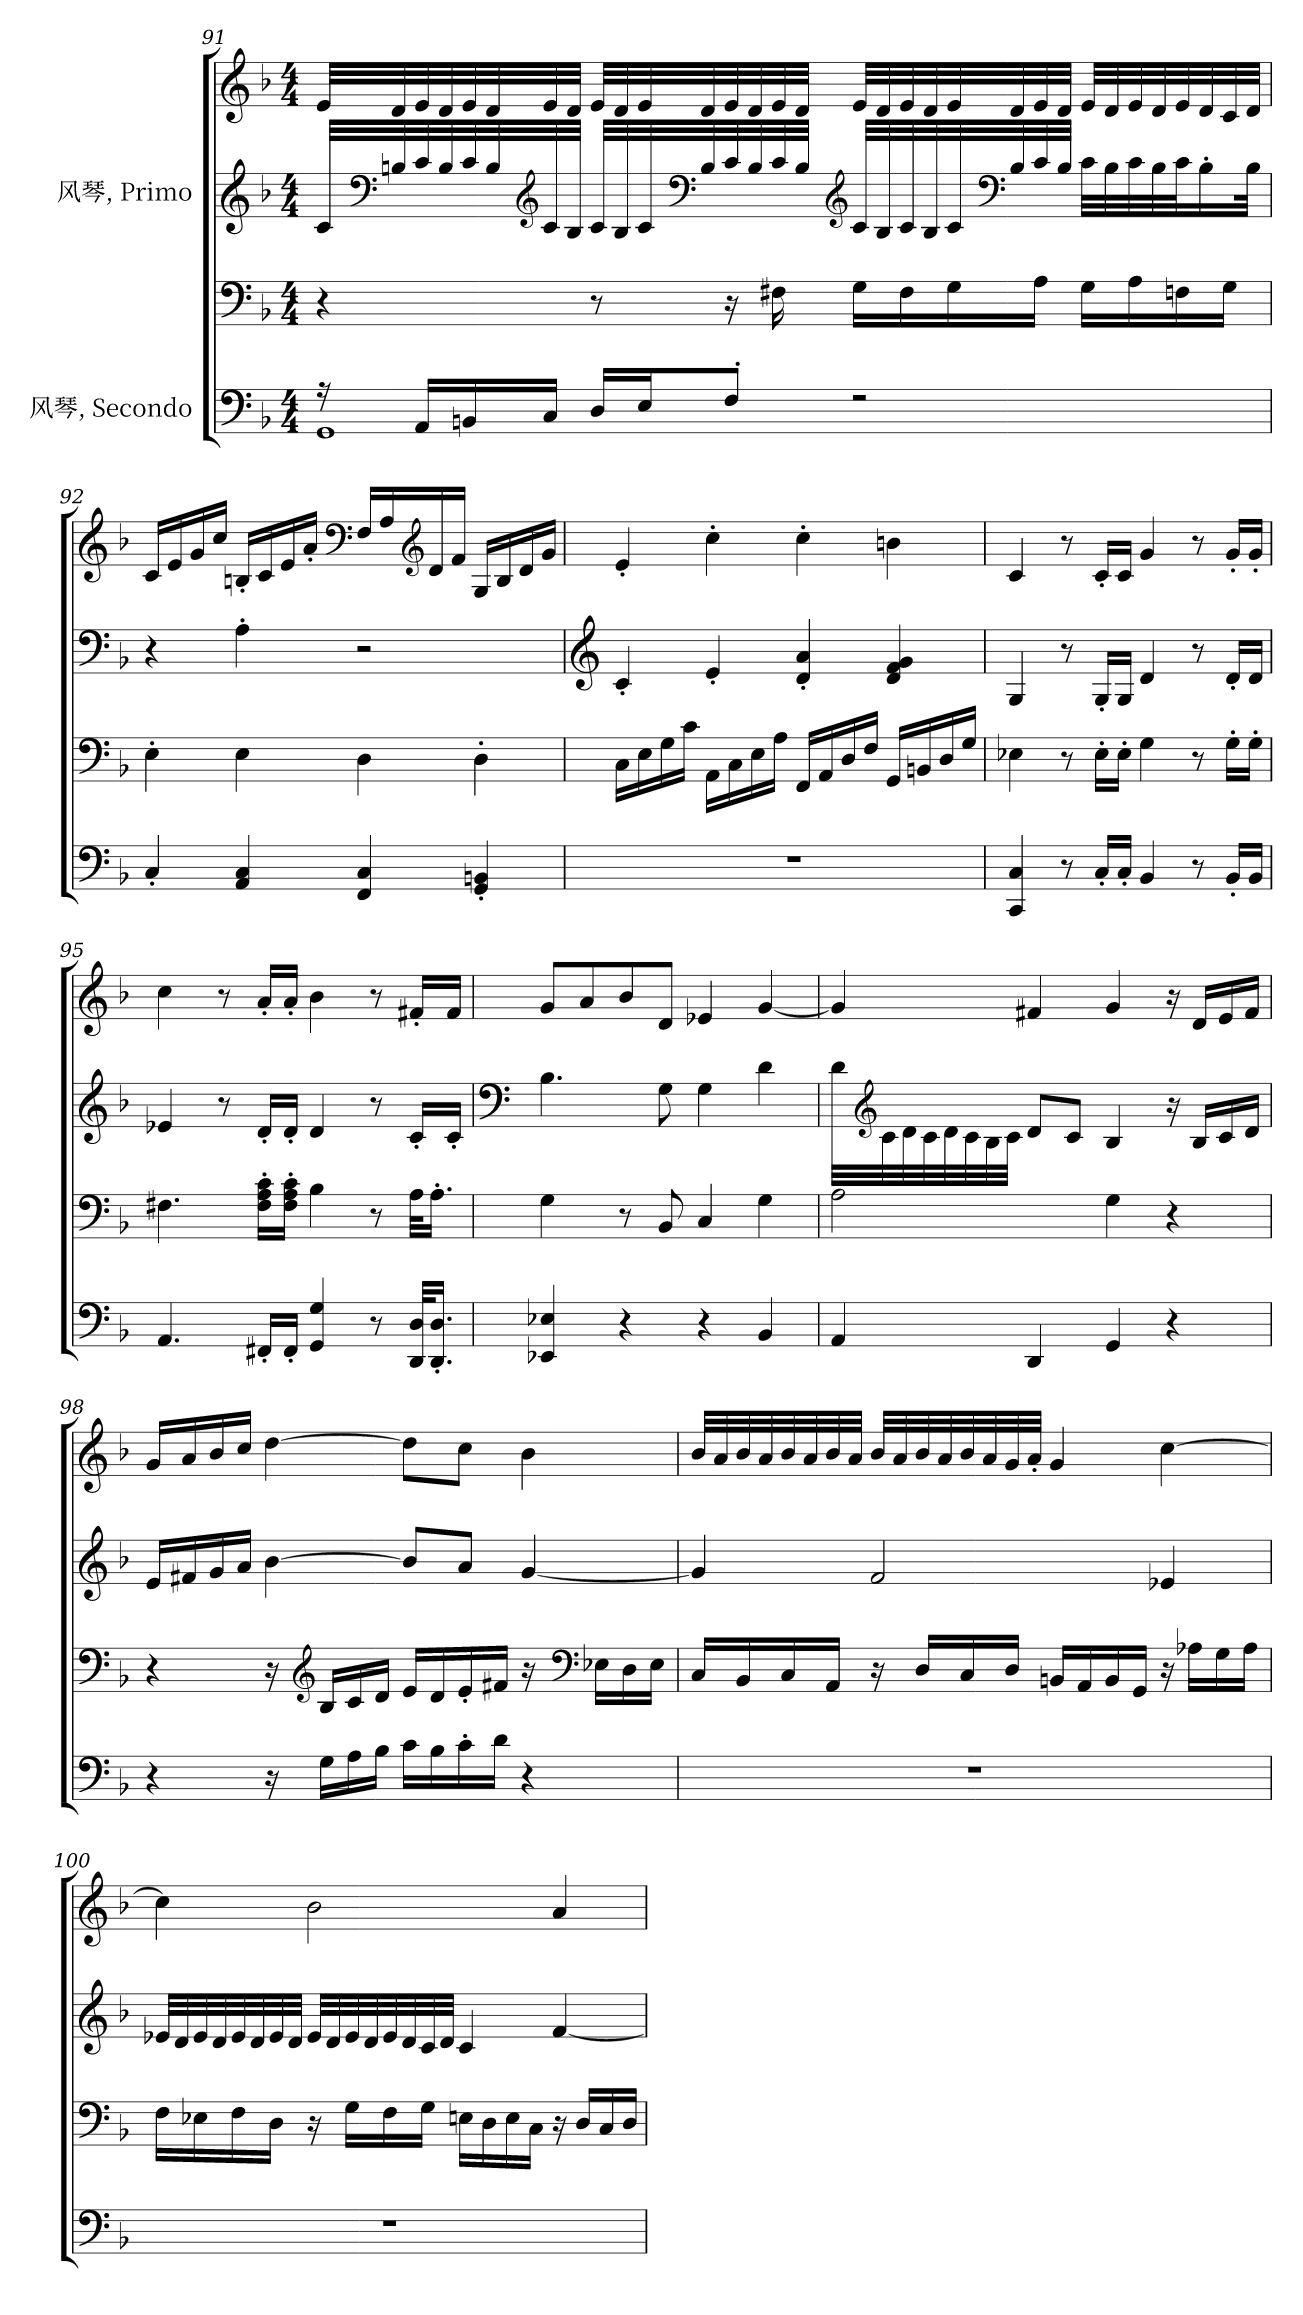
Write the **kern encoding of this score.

**kern	**kern	**kern	**kern
*part2	*part2	*part1	*part1
*staff4	*staff3	*staff2	*staff1
*I"风琴, Secondo	*	*I"风琴, Primo	*
!!LO:PB:g=z
*clefF4	*clefF4	*clefG2	*clefG2
*k[b-]	*k[b-]	*k[b-]	*k[b-]
*M4/4	*M4/4	*M4/4	*M4/4
=91	=91	=91	=91
*^	*	*	*
16r	1GG	4r	32c/LLL	32e/LLL
*	*	*	*clefF4	*
.	.	.	32Bn/	32d/
16AA/LL	.	.	32c/	32e/
.	.	.	32B/	32d/
16BBn/	.	.	32c/	32e/
.	.	.	32B/	32d/
*	*	*	*clefG2	*
16C/JJ	.	.	32c/	32e/
.	.	.	32B/JJJ	32d/JJJ
16D/LL	.	8r	32c/LLL	32e/LLL
.	.	.	32B/	32d/
16E/J	.	.	32c/	32e/
*	*	*	*clefF4	*
.	.	.	32B/	32d/
8F'/J	.	16r	32c/	32e/
.	.	.	32B/	32d/
.	.	16F#X\	32c/	32e/
.	.	.	32B/JJJ	32d/JJJ
*	*	*	*clefG2	*
2r	.	16G\LL	32c/LLL	32e/LLL
.	.	.	32B/	32d/
.	.	16F#\	32c/	32e/
.	.	.	32B/	32d/
.	.	16G\	32c/	32e/
*	*	*	*clefF4	*
.	.	.	32B/	32d/
.	.	16A\JJ	32c/	32e/
.	.	.	32B/JJJ	32d/JJJ
.	.	16G\LL	32c\LLL	32e/LLL
.	.	.	32B\	32d/
.	.	16A\	32c\	32e/
.	.	.	32B\	32d/
.	.	16Fn\	32c\J	32e/
.	.	.	16B'\	32d/
.	.	16G\JJ	.	32c/
.	.	.	32B\JJk	32d/JJJ
*v	*v	*	*	*
!!LO:LB:g=z
=92	=92	=92	=92
4C'/	4E'\	4r	16c/LL
.	.	.	16e/
.	.	.	16g/
.	.	.	16cc/JJ
4AA/ 4C/	4E\	4A'\	16Bn'/LL
.	.	.	16c/
.	.	.	16e/
.	.	.	16a'/JJ
*	*	*	*clefF4
4FF/ 4C/	4D\	2r	16F/LL
.	.	.	16A/
*	*	*	*clefG2
.	.	.	16d/
.	.	.	16f/JJ
4GG/' 4BBn/'	4D'\	.	16G/LL
.	.	.	16B/
.	.	.	16d/
.	.	.	16g/JJ
=93	=93	=93	=93
*	*	*clefG2	*
1r	16C\LL	4c'/	4e'/
.	16E\	.	.
.	16G\	.	.
.	16c\JJ	.	.
.	16AA\LL	4e'/	4cc'\
.	16C\	.	.
.	16E\	.	.
.	16A\JJ	.	.
.	16FF/LL	4d/' 4a/'	4cc'\
.	16AA/	.	.
.	16D/	.	.
.	16F/JJ	.	.
.	16GG/LL	4d/ 4f/ 4g/	4bn\
.	16BBn/	.	.
.	16D/	.	.
.	16G/JJ	.	.
!!LO:LB:g=z
=94	=94	=94	=94
4CC/ 4C/	4E-X\	4G/	4c/
8r	8r	8r	8r
16C'/LL	16E-'\LL	16G'/LL	16c'/LL
16C'/JJ	16E-'\JJ	16G/JJ	16c/JJ
4BB-/	4G\	4d/	4g/
8r	8r	8r	8r
16BB-'/LL	16G'\LL	16d'/LL	16g'/LL
16BB-/JJ	16G'\JJ	16d/JJ	16g'/JJ
=95	=95	=95	=95
4.AA/	4.F#X\	4e-X/	4cc\
.	.	8r	8r
16FF#X'/LL	16F#\' 16A\' 16c\'LL	16d'/LL	16a'/LL
16FF#'/JJ	16F#\' 16A\' 16c\'JJ	16d'/JJ	16a'/JJ
4GG/ 4G/	4B-\	4d/	4b-\
8r	8r	8r	8r
32DD/ 32D/KLL	32A\KLL	16c'/LL	16f#X'/LL
16.DD/' 16.D/'JJ	16.A'\JJ	.	.
.	.	16c'/JJ	16f#/JJ
=96	=96	=96	=96
*	*	*clefF4	*
4EE-X/ 4E-X/	4G\	4.B-\	8g/L
.	.	.	8a/
4r	8r	.	8b-/
.	8BB-/	8G\	8d/J
4r	4C/	4G\	4e-X/
4BB-/	4G\	4d\	[4g/
!!LO:PB:g=z
=97	=97	=97	=97
4AA/	2A\	32d\LLL	4g/]
*	*	*clefG2	*
.	.	32c\	.
.	.	32d\	.
.	.	32c\	.
.	.	32d\	.
.	.	32c\	.
.	.	32B-\	.
.	.	32c\JJJ	.
4DD/	.	8d/L	4f#X/
.	.	8c/J	.
4GG/	4G\	4B-/	4g/
4r	4r	16r	16r
.	.	16B-/LL	16d/LL
.	.	16c/	16e/
.	.	16d/JJ	16f#/JJ
=98	=98	=98	=98
4r	4r	16e/LL	16g/LL
.	.	16f#X/	16a/
.	.	16g/	16b-/
.	.	16a/JJ	16cc/JJ
16r	16r	[4b-\	[4dd\
*	*clefG2	*	*
16G\LL	16B-/LL	.	.
16A\	16c/	.	.
16B-\JJ	16d/JJ	.	.
16c\LL	16e/LL	8b-/L]	8dd\L]
16B-\	16d/	.	.
16c'\	16e'/	8a/J	8cc\J
16d\JJ	16f#X/JJ	.	.
4r	16r	[4g/	4b-\
*	*clefF4	*	*
.	16E-X\LL	.	.
.	16D\	.	.
.	16E-\JJ	.	.
!!LO:LB:g=z
=99	=99	=99	=99
1r	16C/LL	4g/]	32b-/LLL
.	.	.	32a/
.	16BB-/	.	32b-/
.	.	.	32a/
.	16C/	.	32b-/
.	.	.	32a/
.	16AA/JJ	.	32b-/
.	.	.	32a/JJJ
.	16r	2f/	32b-/LLL
.	.	.	32a/
.	16D/LL	.	32b-/
.	.	.	32a/
.	16C/	.	32b-/
.	.	.	32a/
.	16D/JJ	.	32g/
.	.	.	32a'/JJJ
.	16BBn/LL	.	4g/
.	16AA/	.	.
.	16BB/	.	.
.	16GG/JJ	.	.
.	16r	4e-X/	[4cc\
.	16A-X\LL	.	.
.	16G\	.	.
.	16A-\JJ	.	.
!!LO:LB:g=z
=100	=100	=100	=100
1r	16F\LL	32e-X/LLL	4cc\]
.	.	32d/	.
.	16E-X\	32e-/	.
.	.	32d/	.
.	16F\	32e-/	.
.	.	32d/	.
.	16D\JJ	32e-/	.
.	.	32d/JJJ	.
.	16r	32e-/LLL	2b-\
.	.	32d/	.
.	16G\LL	32e-/	.
.	.	32d/	.
.	16F\	32e-/	.
.	.	32d/	.
.	16G\JJ	32c/	.
.	.	32d/JJJ	.
.	16En\LL	4c/	.
.	16D\	.	.
.	16E\	.	.
.	16C\JJ	.	.
.	16r	[4f/	4a/
.	16D/LL	.	.
.	16C/	.	.
.	16D/JJ	.	.
=	=	=	=
*-	*-	*-	*-
